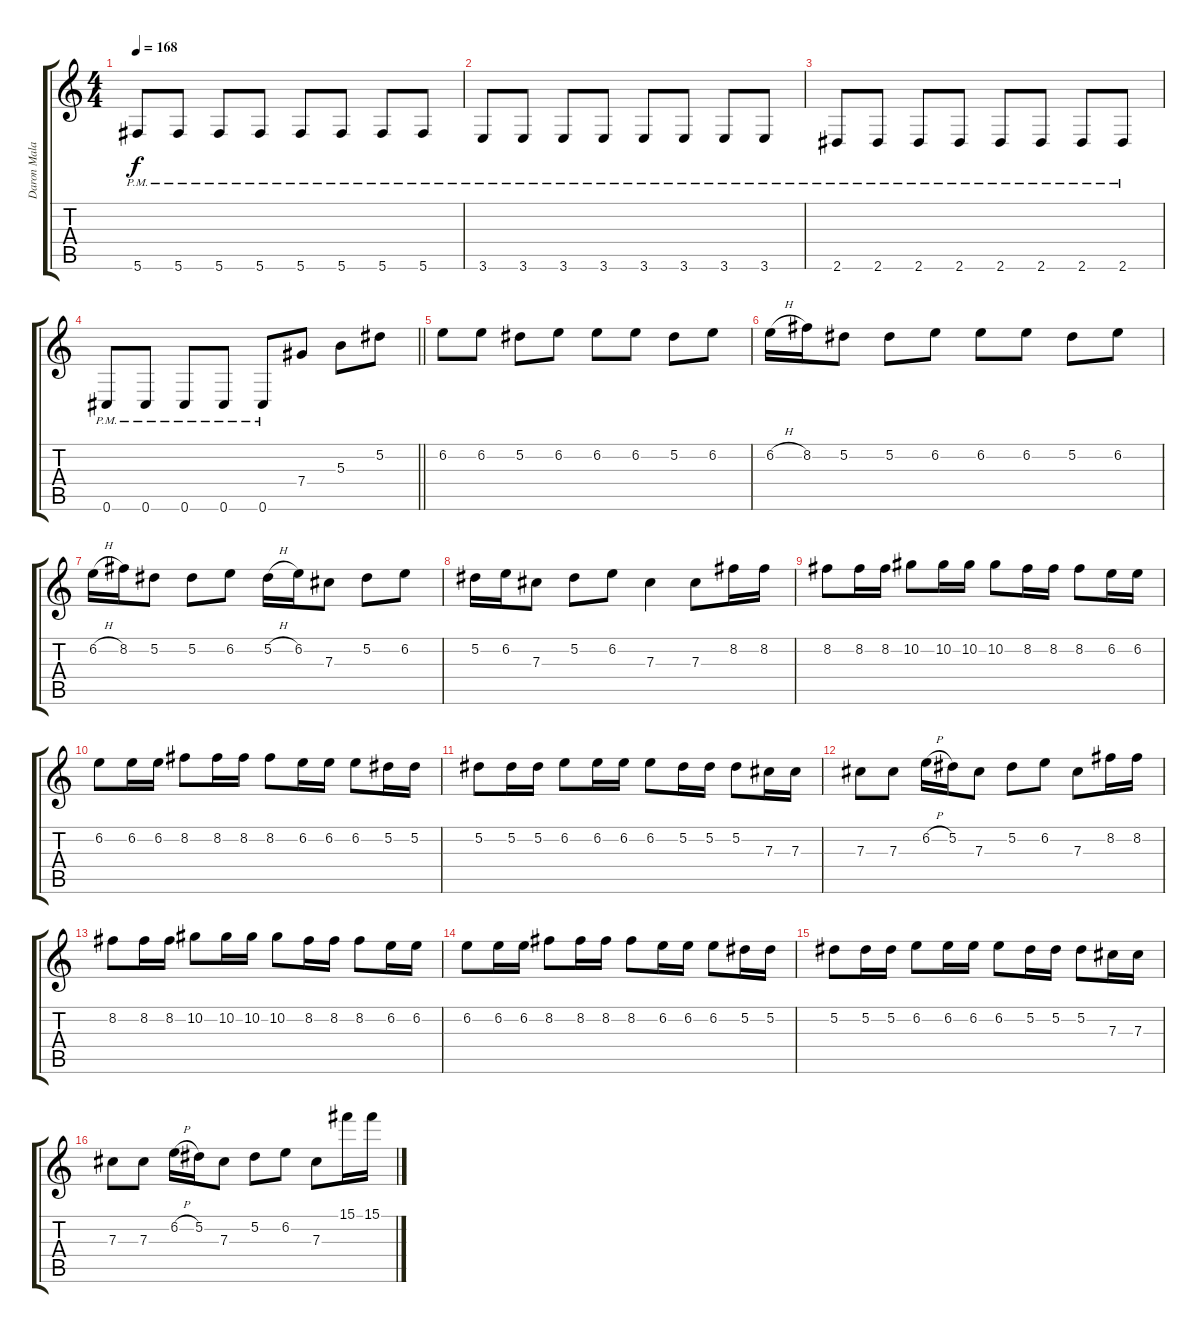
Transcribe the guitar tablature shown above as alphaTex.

\track ("Daron Malakian" "Daron Mala") {instrument overdrivenguitar}
\staff {score tabs}
\tuning (Eb4 Bb3 Gb3 Db3 Ab2 Db2) {hide}
\ts (4 4)
\tempo 168
\clef g2
\ks c
5.6{pm}.8{dy f} 5.6{pm}.8 5.6{pm}.8 5.6{pm}.8 5.6{pm}.8 5.6{pm}.8 5.6{pm}.8 5.6{pm}.8 |
3.6{pm}.8 3.6{pm}.8 3.6{pm}.8 3.6{pm}.8 3.6{pm}.8 3.6{pm}.8 3.6{pm}.8 3.6{pm}.8 |
2.6{pm}.8 2.6{pm}.8 2.6{pm}.8 2.6{pm}.8 2.6{pm}.8 2.6{pm}.8 2.6{pm}.8 2.6{pm}.8 |
\barLineRight lightlight
0.6{pm}.8 0.6{pm}.8 0.6{pm}.8 0.6{pm}.8 0.6{pm}.8 7.4.8 5.3.8 5.2.8 |
6.2.8 6.2.8 5.2.8 6.2.8 6.2.8 6.2.8 5.2.8 6.2.8 |
6.2{h}.16 8.2.16 5.2.8 5.2.8 6.2.8 6.2.8 6.2.8 5.2.8 6.2.8 |
6.2{h}.16 8.2.16 5.2.8 5.2.8 6.2.8 5.2{h}.16 6.2.16 7.3.8 5.2.8 6.2.8 |
5.2.16 6.2.16 7.3.8 5.2.8 6.2.8 7.3.4 7.3.8 8.2.16 8.2.16 |
8.2.8 8.2.16 8.2.16 10.2.8 10.2.16 10.2.16 10.2.8 8.2.16 8.2.16 8.2.8 6.2.16 6.2.16 |
6.2.8 6.2.16 6.2.16 8.2.8 8.2.16 8.2.16 8.2.8 6.2.16 6.2.16 6.2.8 5.2.16 5.2.16 |
5.2.8 5.2.16 5.2.16 6.2.8 6.2.16 6.2.16 6.2.8 5.2.16 5.2.16 5.2.8 7.3.16 7.3.16 |
7.3.8 7.3.8 6.2{h}.16 5.2.16 7.3.8 5.2.8 6.2.8 7.3.8 8.2.16 8.2.16 |
8.2.8 8.2.16 8.2.16 10.2.8 10.2.16 10.2.16 10.2.8 8.2.16 8.2.16 8.2.8 6.2.16 6.2.16 |
6.2.8 6.2.16 6.2.16 8.2.8 8.2.16 8.2.16 8.2.8 6.2.16 6.2.16 6.2.8 5.2.16 5.2.16 |
5.2.8 5.2.16 5.2.16 6.2.8 6.2.16 6.2.16 6.2.8 5.2.16 5.2.16 5.2.8 7.3.16 7.3.16 |
7.3.8 7.3.8 6.2{h}.16 5.2.16 7.3.8 5.2.8 6.2.8 7.3.8 15.1.16 15.1.16
